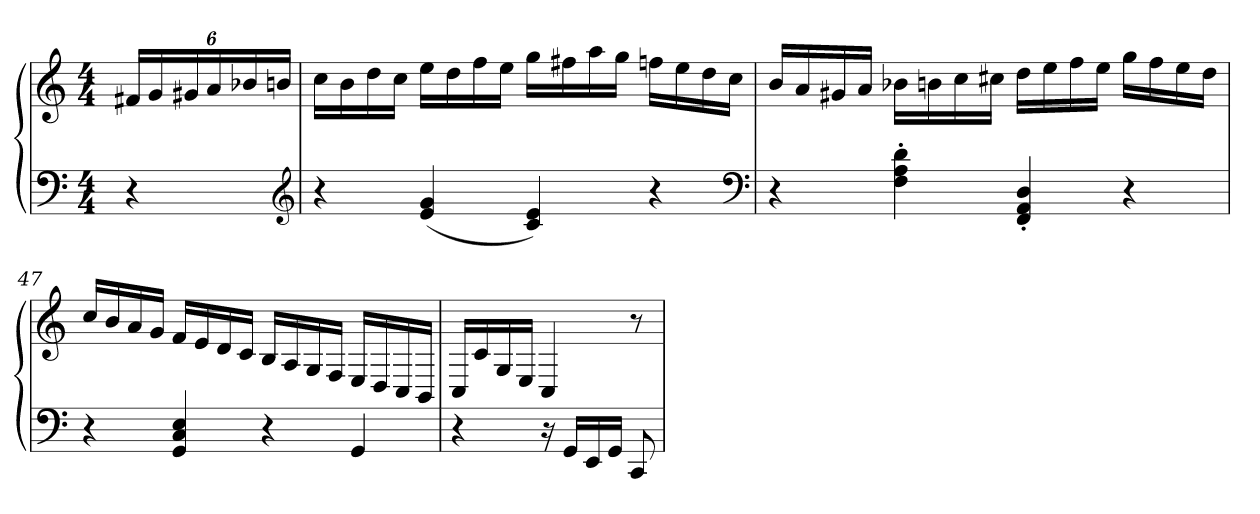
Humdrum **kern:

**kern	**kern
*part1	*part1
*staff2	*staff1
*clefF4	*clefG2
*k[]	*k[]
*C:	*C:
*M4/4	*M4/4
=	=
4r	24f#XLL
.	24g
.	24g#X
.	24a
.	24b-X
.	24bnJJ
*clefG2	*
=45	=45
4r	16ccLL
.	16b
.	16dd
.	16ccJJ
(4e 4g	16eeLL
.	16dd
.	16ff
.	16eeJJ
4c 4e)	16ggLL
.	16ff#X
.	16aa
.	16ggJJ
4r	16ffnLL
.	16ee
.	16dd
.	16ccJJ
*clefF4	*
=46	=46
4r	16bLL
.	16a
.	16g#X
.	16aJJ
4F' 4A' 4d'	16b-XLL
.	16bn
.	16cc
.	16cc#XJJ
4FF' 4AA' 4D'	16ddLL
.	16ee
.	16ff
.	16eeJJ
4r	16ggLL
.	16ff
.	16ee
.	16ddJJ
=47	=47
4r	16ccLL
.	16b
.	16a
.	16gJJ
4GG 4C 4E	16fLL
.	16e
.	16d
.	16cJJ
4r	16BLL
.	16A
.	16G
.	16FJJ
4GG	16ELL
.	16D
.	16C
.	16BBJJ
=48	=48
4r	16CLL
.	16c
.	16G
.	16EJJ
16r	4C
16GGLL	.
16EE	.
16GGJJ	.
8CC	8r
=	=
*-	*-
